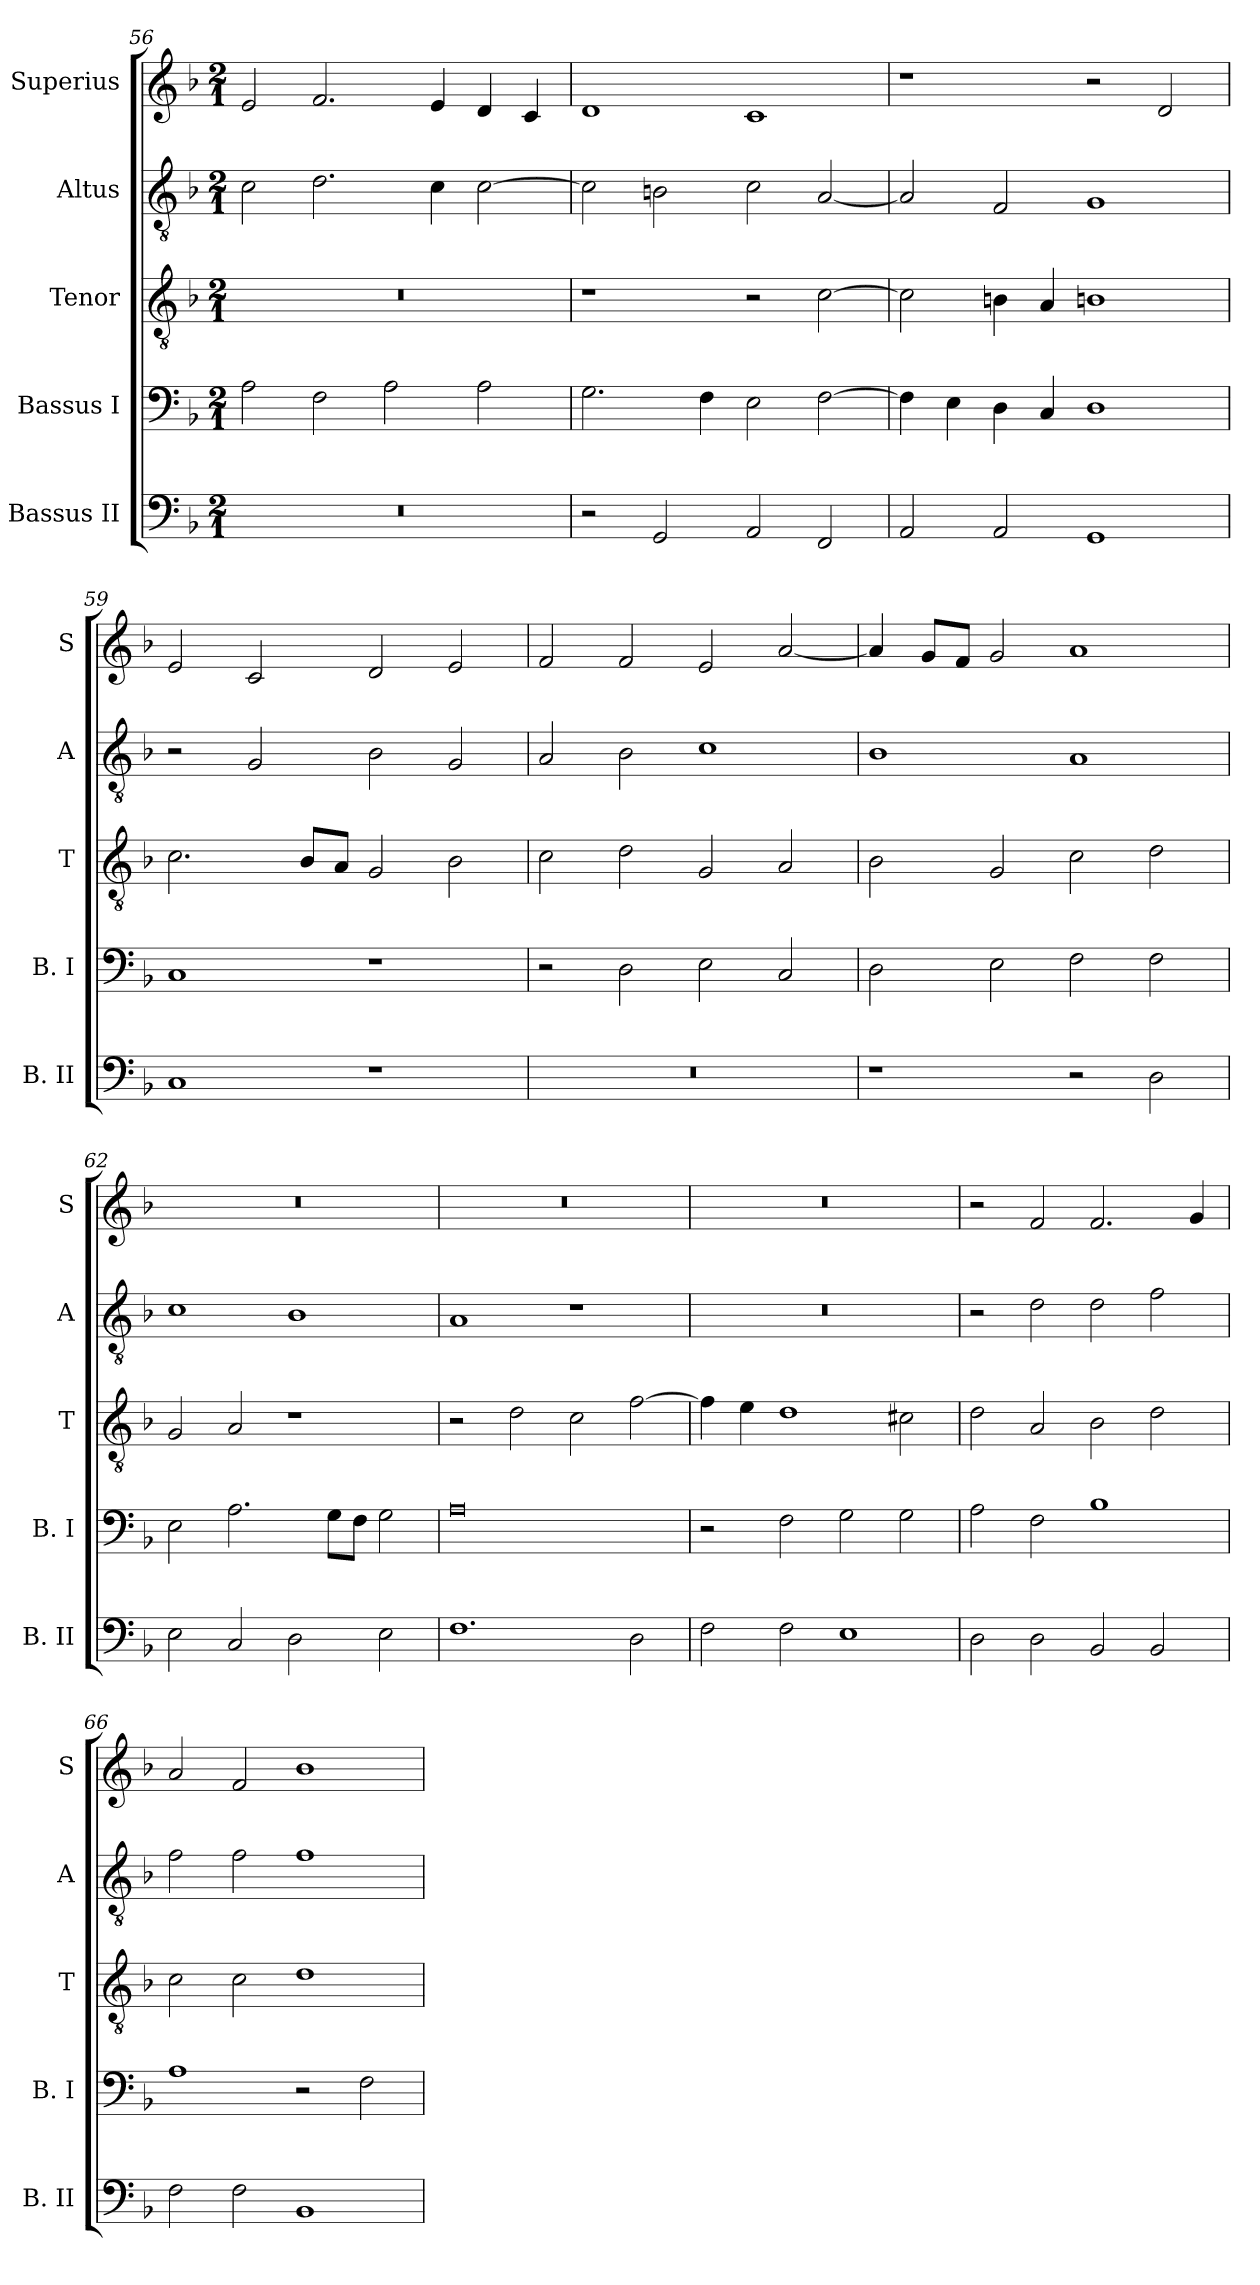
**kern	**kern	**kern	**kern	**kern
*part5	*part4	*part3	*part2	*part1
*staff5	*staff4	*staff3	*staff2	*staff1
*I"Bassus II	*I"Bassus I	*I"Tenor	*I"Altus	*I"Superius
*I'B. II	*I'B. I	*I'T	*I'A	*I'S
*clefF4	*clefF4	*clefGv2	*clefGv2	*clefG2
*k[b-]	*k[b-]	*k[b-]	*k[b-]	*k[b-]
*F:	*F:	*F:	*F:	*F:
*M2/1	*M2/1	*M2/1	*M2/1	*M2/1
=56	=56	=56	=56	=56
0r	2A	0r	2c	2e
.	2F	.	2.d	2.f
.	2A	.	.	.
.	.	.	4c	4e
.	2A	.	[2c	4d
.	.	.	.	4c
=57	=57	=57	=57	=57
2r	2.G	1r	2c]	1d
2GG	.	.	2Bn	.
.	4F	.	.	.
2AA	2E	2r	2c	1c
2FF	[2F	[2c	[2A	.
=58	=58	=58	=58	=58
2AA	4F]	2c]	2A]	1r
.	4E	.	.	.
2AA	4D	4Bn	2F	.
.	4C	4A	.	.
1GG	1D	1Bn	1G	2r
.	.	.	.	2d
=59	=59	=59	=59	=59
1C	1C	2.c	2r	2e
.	.	.	2G	2c
.	.	8B-L	.	.
.	.	8AJ	.	.
1r	1r	2G	2B-	2d
.	.	2B-	2G	2e
=60	=60	=60	=60	=60
0r	2r	2c	2A	2f
.	2D	2d	2B-	2f
.	2E	2G	1c	2e
.	2C	2A	.	[2a
=61	=61	=61	=61	=61
1r	2D	2B-	1B-	4a]
.	.	.	.	8gL
.	.	.	.	8fJ
.	2E	2G	.	2g
2r	2F	2c	1A	1a
2D	2F	2d	.	.
=62	=62	=62	=62	=62
2E	2E	2G	1c	0r
2C	2.A	2A	.	.
2D	.	1r	1B-	.
.	8GL	.	.	.
.	8FJ	.	.	.
2E	2G	.	.	.
=63	=63	=63	=63	=63
1.F	0A	2r	1A	0r
.	.	2d	.	.
.	.	2c	1r	.
2D	.	[2f	.	.
=64	=64	=64	=64	=64
2F	2r	4f]	0r	0r
.	.	4e	.	.
2F	2F	1d	.	.
1E	2G	.	.	.
.	2G	2c#X	.	.
=65	=65	=65	=65	=65
2D	2A	2d	2r	2r
2D	2F	2A	2d	2f
2BB-	1B-	2B-	2d	2.f
2BB-	.	2d	2f	.
.	.	.	.	4g
=66	=66	=66	=66	=66
2F	1A	2c	2f	2a
2F	.	2c	2f	2f
1BB-	2r	1d	1f	1b-
.	2F	.	.	.
=	=	=	=	=
*-	*-	*-	*-	*-
